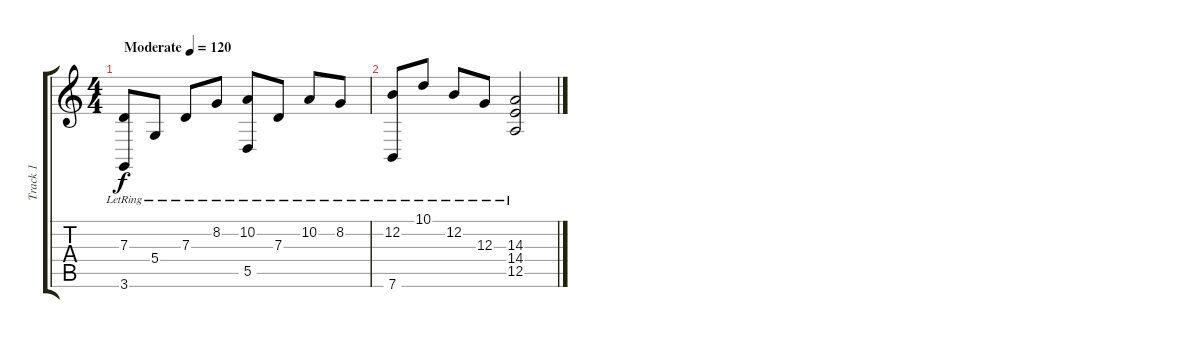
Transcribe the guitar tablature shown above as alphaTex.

\track ("Track 1" "Track 1") {instrument acousticgrandpiano}
\staff {score tabs}
\tuning (E4 B3 G3 D3 A2 E2) {hide}
\ts (4 4)
\tempo (120 "Moderate")
\clef g2
\ks c
(7.3{lr} 3.6{lr}).8{dy f instrument acousticgrandpiano} 5.4{lr}.8 7.3{lr}.8 8.2{lr}.8 (10.2{lr} 5.5{lr}).8 7.3{lr}.8 10.2{lr}.8 8.2{lr}.8 |
(12.2{lr} 7.6{lr}).8 10.1{lr}.8 12.2{lr}.8 12.3{lr}.8 (14.3{lr} 14.4 12.5{lr}).2
